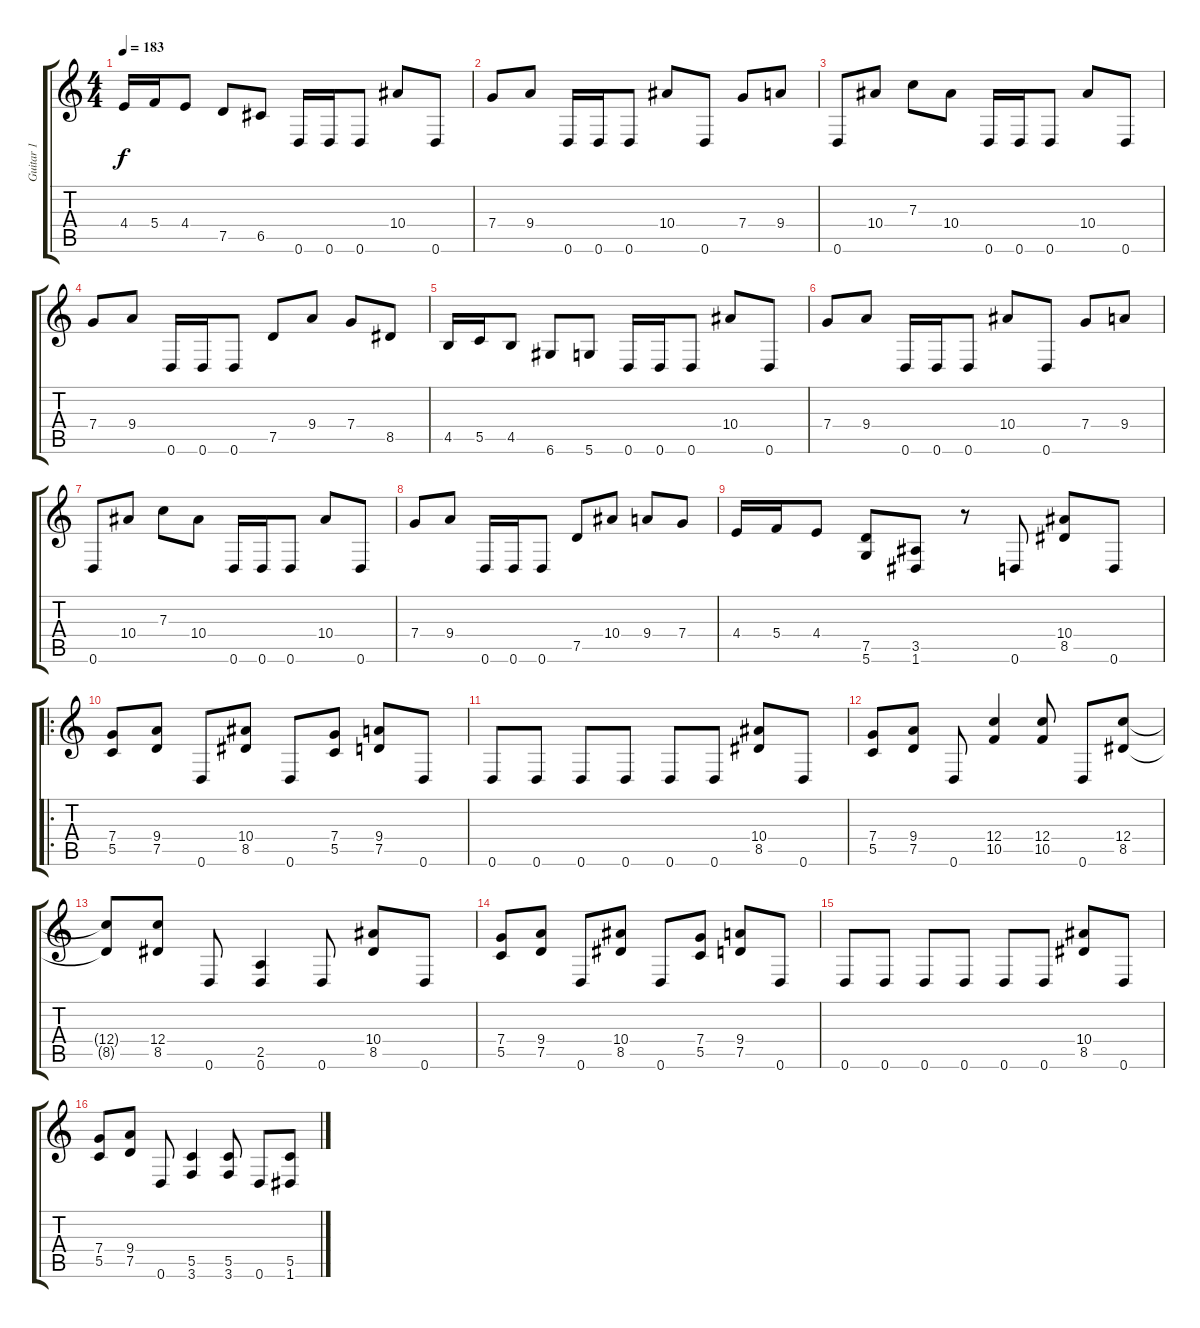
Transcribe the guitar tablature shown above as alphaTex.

\track ("Guitar 1" "Guitar 1") {instrument distortionguitar}
\staff {score tabs}
\tuning (D4 A3 F3 C3 G2 D2) {hide}
\ts (4 4)
\tempo 183
\clef g2
\ks c
4.4.16{dy f} 5.4.16 4.4.8 7.5.8 6.5.8 0.6.16 0.6.16 0.6.8 10.4.8 0.6.8 |
7.4.8 9.4.8 0.6.16 0.6.16 0.6.8 10.4.8 0.6.8 7.4.8 9.4.8 |
0.6.8 10.4.8 7.3.8 10.4.8 0.6.16 0.6.16 0.6.8 10.4.8 0.6.8 |
7.4.8 9.4.8 0.6.16 0.6.16 0.6.8 7.5.8 9.4.8 7.4.8 8.5.8 |
4.5.16 5.5.16 4.5.8 6.6.8 5.6.8 0.6.16 0.6.16 0.6.8 10.4.8 0.6.8 |
7.4.8 9.4.8 0.6.16 0.6.16 0.6.8 10.4.8 0.6.8 7.4.8 9.4.8 |
0.6.8 10.4.8 7.3.8 10.4.8 0.6.16 0.6.16 0.6.8 10.4.8 0.6.8 |
7.4.8 9.4.8 0.6.16 0.6.16 0.6.8 7.5.8 10.4.8 9.4.8 7.4.8 |
4.4.16 5.4.16 4.4.8 (7.5 5.6).8 (3.5 1.6).8 r.8 0.6.8 (10.4 8.5).8 0.6.8 |
\ro
(7.4 5.5).8 (9.4 7.5).8 0.6.8 (10.4 8.5).8 0.6.8 (7.4 5.5).8 (9.4 7.5).8{txt ""} 0.6.8 |
0.6.8 0.6.8 0.6.8 0.6.8 0.6.8 0.6.8 (10.4 8.5).8 0.6.8 |
(7.4 5.5).8 (9.4 7.5).8 0.6.8 (12.4 10.5).4 (12.4 10.5).8 0.6.8 (12.4 8.5).8 |
(12.4{t} 8.5{t}).8 (12.4 8.5).8 0.6.8 (2.5 0.6).4 0.6.8 (10.4 8.5).8 0.6.8 |
(7.4 5.5).8 (9.4 7.5).8 0.6.8 (10.4 8.5).8 0.6.8 (7.4 5.5).8 (9.4 7.5).8 0.6.8 |
0.6.8 0.6.8 0.6.8 0.6.8 0.6.8 0.6.8 (10.4 8.5).8 0.6.8 |
(7.4 5.5).8 (9.4 7.5).8 0.6.8 (5.5 3.6).4 (5.5 3.6).8 0.6.8 (5.5 1.6).8
